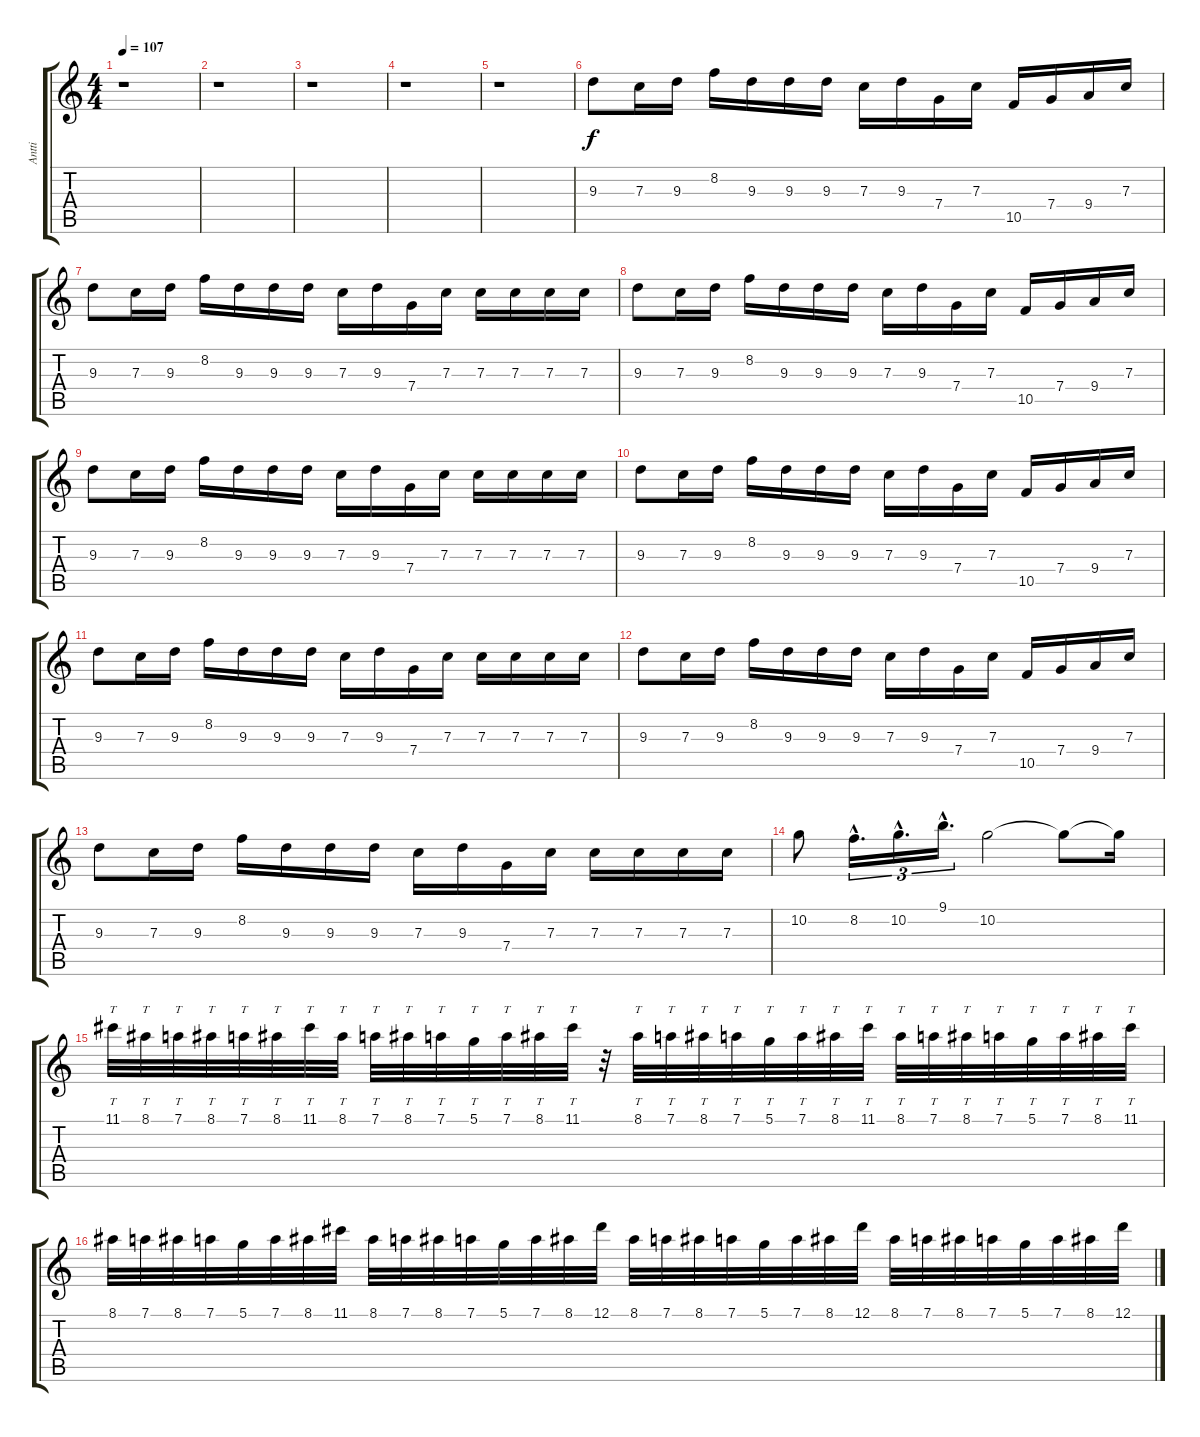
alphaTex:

\track ("Antti" "Antti") {instrument distortionguitar}
\staff {score tabs}
\tuning (D4 A3 F3 C3 G2 D2) {hide}
\ts (4 4)
\tempo 107
\clef g2
\ks c
r.1{dy f} |
r.1 |
r.1 |
r.1 |
r.1 |
9.3.8 7.3.16 9.3.16 8.2.16 9.3.16 9.3.16 9.3.16 7.3.16 9.3.16 7.4.16 7.3.16 10.5.16 7.4.16 9.4.16 7.3.16 |
9.3.8 7.3.16 9.3.16 8.2.16 9.3.16 9.3.16 9.3.16 7.3.16 9.3.16 7.4.16 7.3.16 7.3.16 7.3.16 7.3.16 7.3.16 |
9.3.8 7.3.16 9.3.16 8.2.16 9.3.16 9.3.16 9.3.16 7.3.16 9.3.16 7.4.16 7.3.16 10.5.16 7.4.16 9.4.16 7.3.16 |
9.3.8 7.3.16 9.3.16 8.2.16 9.3.16 9.3.16 9.3.16 7.3.16 9.3.16 7.4.16 7.3.16 7.3.16 7.3.16 7.3.16 7.3.16 |
9.3.8 7.3.16 9.3.16 8.2.16 9.3.16 9.3.16 9.3.16 7.3.16 9.3.16 7.4.16 7.3.16 10.5.16 7.4.16 9.4.16 7.3.16 |
9.3.8 7.3.16 9.3.16 8.2.16 9.3.16 9.3.16 9.3.16 7.3.16 9.3.16 7.4.16 7.3.16 7.3.16 7.3.16 7.3.16 7.3.16 |
9.3.8 7.3.16 9.3.16 8.2.16 9.3.16 9.3.16 9.3.16 7.3.16 9.3.16 7.4.16 7.3.16 10.5.16 7.4.16 9.4.16 7.3.16 |
9.3.8 7.3.16 9.3.16 8.2.16 9.3.16 9.3.16 9.3.16 7.3.16 9.3.16 7.4.16 7.3.16 7.3.16 7.3.16 7.3.16 7.3.16 |
10.2.8 8.2{hac}.16{d tu (3 2)} 10.2{hac}.16{d tu (3 2)} 9.1{hac}.16{d tu (3 2)} 10.2.2 10.2{t}.8 10.2{t}.16 |
11.1.32{tt} 8.1.32{tt} 7.1.32{tt} 8.1.32{tt} 7.1.32{tt} 8.1.32{tt} 11.1.32{tt} 8.1.32{tt} 7.1.32{tt} 8.1.32{tt} 7.1.32{tt} 5.1.32{tt} 7.1.32{tt} 8.1.32{tt} 11.1.32{tt} r.32 8.1.32{tt} 7.1.32{tt} 8.1.32{tt} 7.1.32{tt} 5.1.32{tt} 7.1.32{tt} 8.1.32{tt} 11.1.32{tt} 8.1.32{tt} 7.1.32{tt} 8.1.32{tt} 7.1.32{tt} 5.1.32{tt} 7.1.32{tt} 8.1.32{tt} 11.1.32{tt} |
8.1.32 7.1.32 8.1.32 7.1.32 5.1.32 7.1.32 8.1.32 11.1.32 8.1.32 7.1.32 8.1.32 7.1.32 5.1.32 7.1.32 8.1.32 12.1.32 8.1.32 7.1.32 8.1.32 7.1.32 5.1.32 7.1.32 8.1.32 12.1.32 8.1.32 7.1.32 8.1.32 7.1.32 5.1.32 7.1.32 8.1.32 12.1.32
